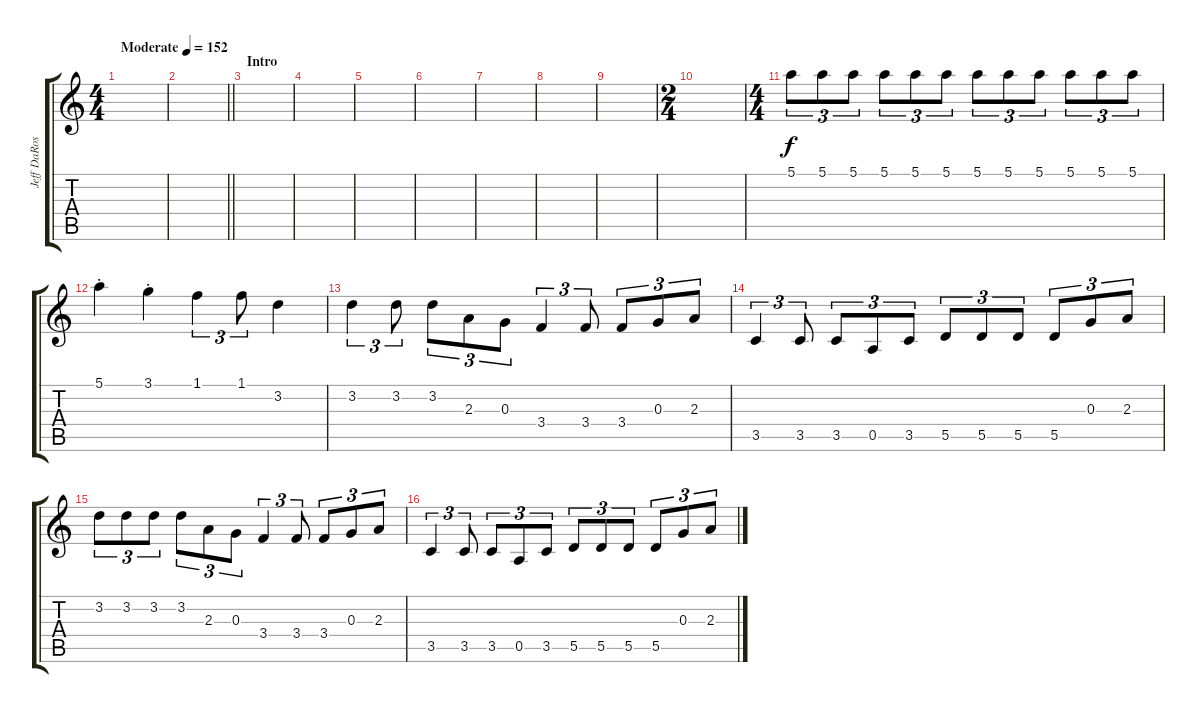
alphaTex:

\track ("Jeff DaRosa (Banjo Right)" "Jeff DaRos") {instrument banjo}
\staff {score tabs}
\tuning (E4 B3 G3 D3 A2 E2) {hide}
\displaytranspose 12
\ts (4 4)
\tempo (152 "Moderate")
\clef g2
\ks c
|
\barLineRight lightlight
|
\section ("" "Intro")
|
|
|
|
|
|
|
\ts (2 4)
|
\ts (4 4)
5.1.8{tu (3 2)} 5.1.8{tu (3 2)} 5.1.8{tu (3 2)} 5.1.8{tu (3 2)} 5.1.8{tu (3 2)} 5.1.8{tu (3 2)} 5.1.8{tu (3 2)} 5.1.8{tu (3 2)} 5.1.8{tu (3 2)} 5.1.8{tu (3 2)} 5.1.8{tu (3 2)} 5.1.8{tu (3 2)} |
5.1{st}.4 3.1{st}.4 1.1.4{tu (3 2)} 1.1.8{tu (3 2)} 3.2.4 |
3.2.4{tu (3 2)} 3.2.8{tu (3 2)} 3.2.8{tu (3 2)} 2.3.8{tu (3 2)} 0.3.8{tu (3 2)} 3.4.4{tu (3 2)} 3.4.8{tu (3 2)} 3.4.8{tu (3 2)} 0.3.8{tu (3 2)} 2.3.8{tu (3 2)} |
3.5.4{tu (3 2)} 3.5.8{tu (3 2)} 3.5.8{tu (3 2)} 0.5.8{tu (3 2)} 3.5.8{tu (3 2)} 5.5.8{tu (3 2)} 5.5.8{tu (3 2)} 5.5.8{tu (3 2)} 5.5.8{tu (3 2)} 0.3.8{tu (3 2)} 2.3.8{tu (3 2)} |
3.2.8{tu (3 2)} 3.2.8{tu (3 2)} 3.2.8{tu (3 2)} 3.2.8{tu (3 2)} 2.3.8{tu (3 2)} 0.3.8{tu (3 2)} 3.4.4{tu (3 2)} 3.4.8{tu (3 2)} 3.4.8{tu (3 2)} 0.3.8{tu (3 2)} 2.3.8{tu (3 2)} |
3.5.4{tu (3 2)} 3.5.8{tu (3 2)} 3.5.8{tu (3 2)} 0.5.8{tu (3 2)} 3.5.8{tu (3 2)} 5.5.8{tu (3 2)} 5.5.8{tu (3 2)} 5.5.8{tu (3 2)} 5.5.8{tu (3 2)} 0.3.8{tu (3 2)} 2.3.8{tu (3 2)}
